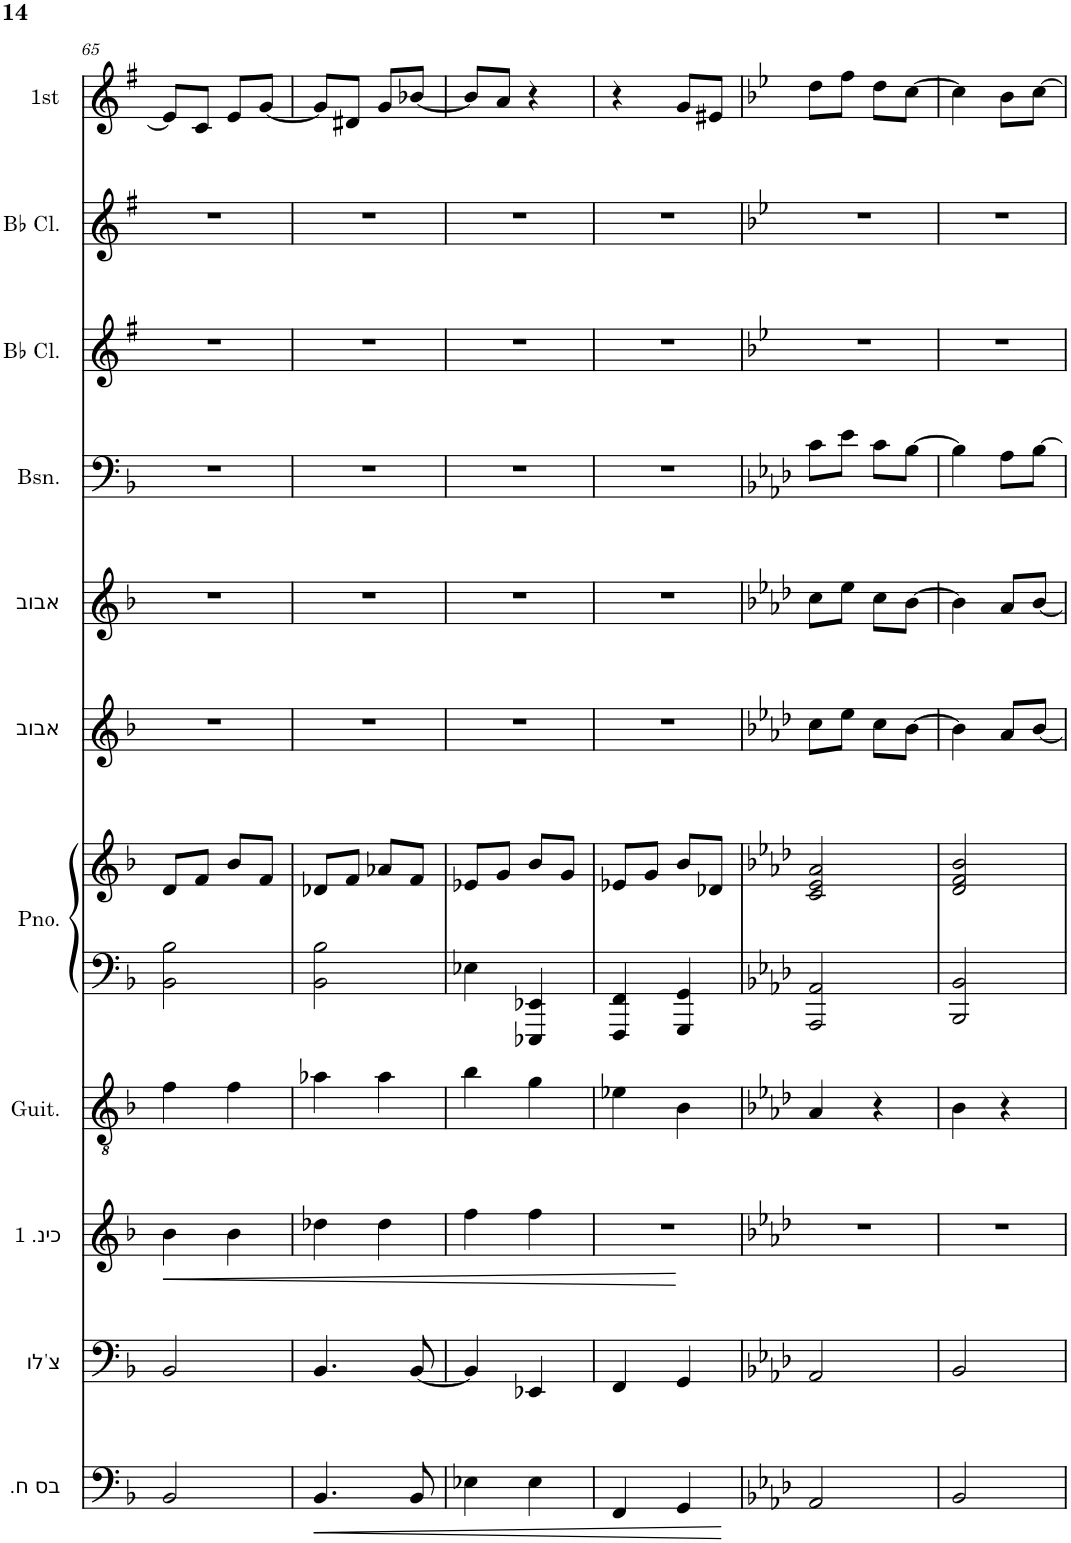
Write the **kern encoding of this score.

**kern	**dynam	**kern	**kern	**dynam	**kern	**kern	**kern	**kern	**kern	**kern	**kern	**kern	**kern
*part11	*part11	*part10	*part9	*part9	*part8	*part7	*part7	*part6	*part5	*part4	*part3	*part2	*part1
*staff12	*staff12	*staff11	*staff10	*staff10	*staff9	*staff8	*staff7	*staff6	*staff5	*staff4	*staff3	*staff2	*staff1
*I"בס חשמלית	*	*I"צ'לו	*I"כינור 1	*	*I"גיטרה קלאסית	*I"פסנתר	*	*I"אבוב	*I"אבוב	*I"באסון	*I"קלרינט בסי במול	*I"קלרינט בסי במול	*I"voice 1
!!LO:PB:g=z
*clefF4	*	*clefF4	*clefG2	*	*clefGv2	*clefF4	*clefG2	*clefG2	*clefG2	*clefF4	*clefG2	*clefG2	*clefG2
*Trd7c12	*	*	*	*	*	*	*	*	*	*	*Trd1c2	*Trd1c2	*Trd8c14
*k[b-]	*	*k[b-]	*k[b-]	*	*k[b-]	*k[b-]	*k[b-]	*k[b-]	*k[b-]	*k[b-]	*k[f#]	*k[f#]	*k[f#]
*M2/4	*	*M2/4	*M2/4	*	*M2/4	*M2/4	*M2/4	*M2/4	*M2/4	*M2/4	*M2/4	*M2/4	*M2/4
=65	=65	=65	=65	=65	=65	=65	=65	=65	=65	=65	=65	=65	=65
!	!	!	!	!LO:HP:b	!	!	!	!	!	!	!	!	!
2BB-/	.	2BB-/	4b-\	<	4f\	2BB-\ 2B-\	8d/L	2r	2r	2r	2r	2r	8e/L]
.	.	.	.	.	.	.	8f/J	.	.	.	.	.	8c/J
.	.	.	4b-\	.	4f\	.	8b-/L	.	.	.	.	.	8e/L
.	.	.	.	.	.	.	8f/J	.	.	.	.	.	[8g/J
=66	=66	=66	=66	=66	=66	=66	=66	=66	=66	=66	=66	=66	=66
!	!LO:HP:b	!	!	!	!	!	!	!	!	!	!	!	!
4.BB-/	<	4.BB-/	4dd-X\	.	4a-X\	2BB-\ 2B-\	8d-X/L	2r	2r	2r	2r	2r	8g/L]
.	.	.	.	.	.	.	8f/J	.	.	.	.	.	8d#X/J
.	.	.	4dd-\	.	4a-\	.	8a-X/L	.	.	.	.	.	8g/L
8BB-/	.	[8BB-/	.	.	.	.	8f/J	.	.	.	.	.	[8b-X/J
=67	=67	=67	=67	=67	=67	=67	=67	=67	=67	=67	=67	=67	=67
4E-X\	.	4BB-/]	4ff\	.	4b-\	4E-X\	8e-X/L	2r	2r	2r	2r	2r	8b-/L]
.	.	.	.	.	.	.	8g/J	.	.	.	.	.	8a/J
4E-\	.	4EE-X/	4ff\	.	4g\	4EEE-X/ 4EE-X/	8b-/L	.	.	.	.	.	4r
.	.	.	.	.	.	.	8g/J	.	.	.	.	.	.
=68	=68	=68	=68	=68	=68	=68	=68	=68	=68	=68	=68	=68	=68
4FF/	.	4FF/	2r	.	4e-X\	4FFF/ 4FF/	8e-X/L	2r	2r	2r	2r	2r	4r
.	.	.	.	.	.	.	8g/J	.	.	.	.	.	.
4GG/	.	4GG/	.	.	4B-\	4GGG/ 4GG/	8b-/L	.	.	.	.	.	8g/L
.	.	.	.	.	.	.	8d-X/J	.	.	.	.	.	8e#X/J
.	[	.	.	[	.	.	.	.	.	.	.	.	.
=69	=69	=69	=69	=69	=69	=69	=69	=69	=69	=69	=69	=69	=69
*k[b-e-a-d-]	*	*k[b-e-a-d-]	*k[b-e-a-d-]	*	*k[b-e-a-d-]	*k[b-e-a-d-]	*k[b-e-a-d-]	*k[b-e-a-d-]	*k[b-e-a-d-]	*k[b-e-a-d-]	*k[b-e-]	*k[b-e-]	*k[b-e-]
2AA-/	.	2AA-/	2r	.	4A-/	2AAA-/ 2AA-/	2c/ 2e-/ 2a-/	8cc\L	8cc\L	8c\L	2r	2r	8dd\L
.	.	.	.	.	.	.	.	8ee-\J	8ee-\J	8e-\J	.	.	8ff\J
.	.	.	.	.	4r	.	.	8cc\L	8cc\L	8c\L	.	.	8dd\L
.	.	.	.	.	.	.	.	[8b-\J	[8b-\J	[8B-\J	.	.	[8cc\J
=70	=70	=70	=70	=70	=70	=70	=70	=70	=70	=70	=70	=70	=70
2BB-/	.	2BB-/	2r	.	4B-\	2BBB-/ 2BB-/	2d-/ 2f/ 2b-/	4b-\]	4b-\]	4B-\]	2r	2r	4cc\]
.	.	.	.	.	4r	.	.	8a-/L	8a-/L	8A-\L	.	.	8b-\L
.	.	.	.	.	.	.	.	[8b-/J	[8b-/J	[8B-\J	.	.	[8cc\J
=	=	=	=	=	=	=	=	=	=	=	=	=	=
*-	*-	*-	*-	*-	*-	*-	*-	*-	*-	*-	*-	*-	*-
